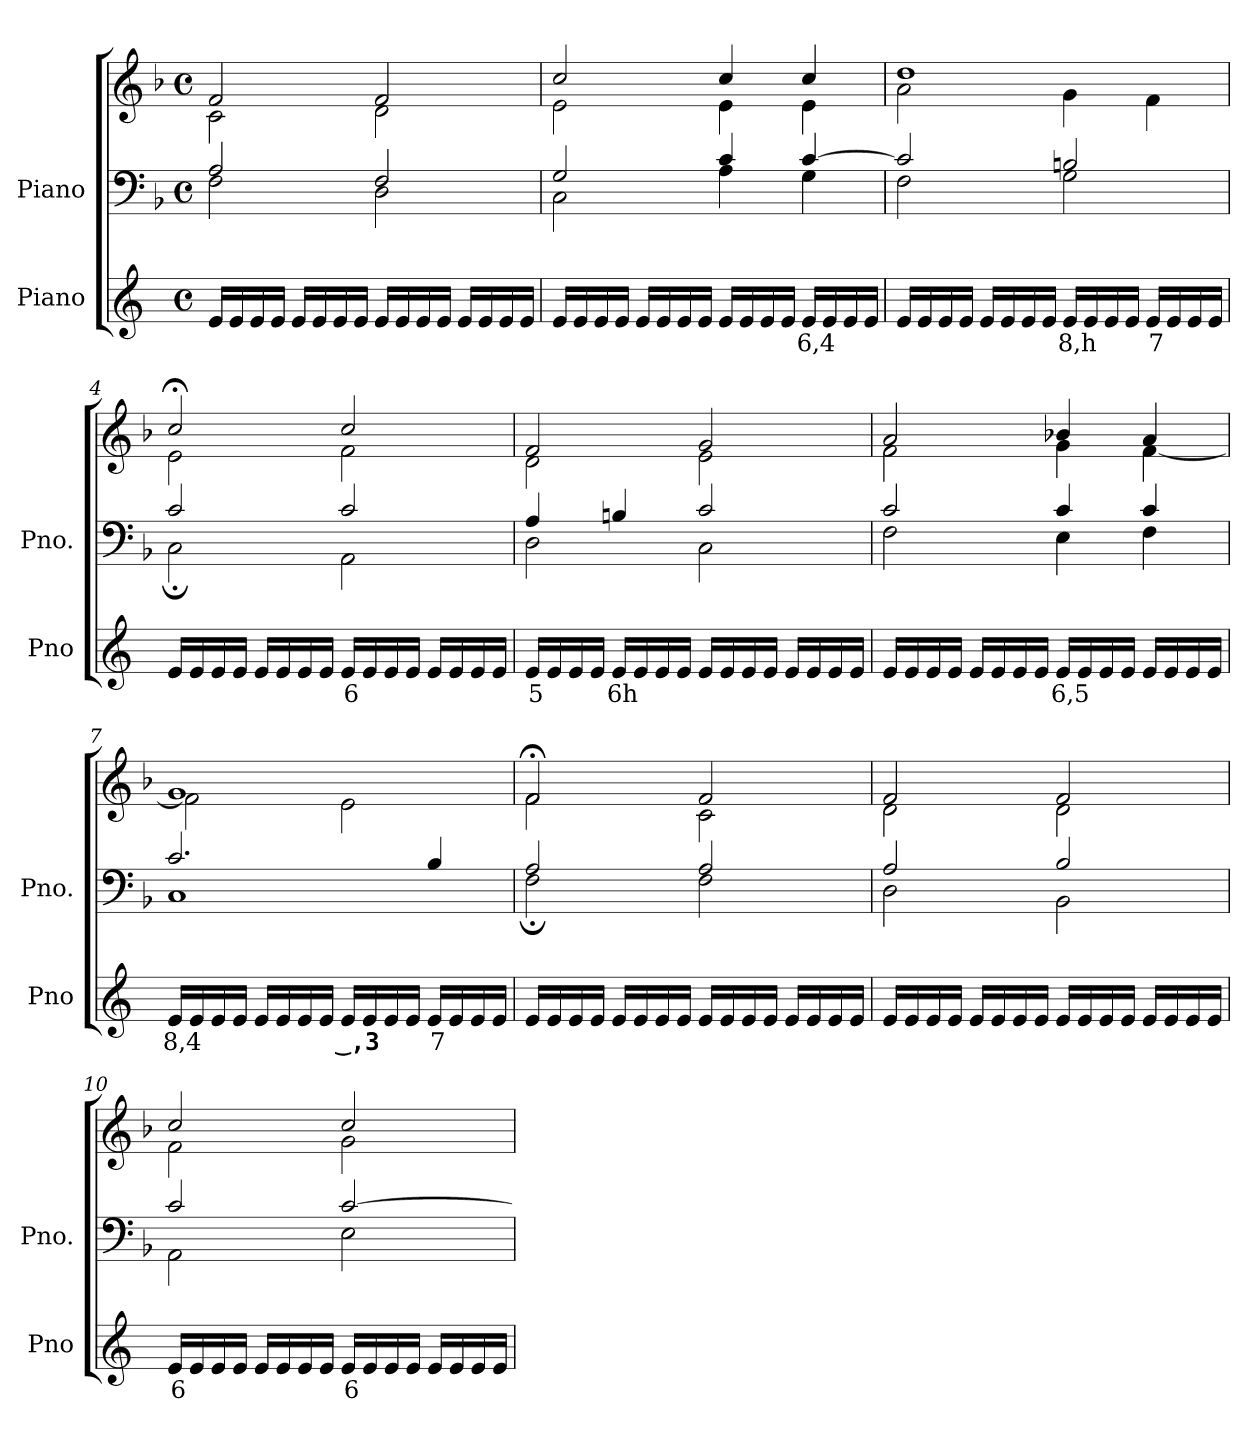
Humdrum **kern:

**kern	**text	**kern	**kern
*part2	*part2	*part1	*part1
*staff3	*staff3	*staff2	*staff1
*I"Piano	*	*I"Piano	*
*I'Pno	*	*I'Pno.	*
*clefG2	*	*clefF4	*clefG2
*k[]	*	*k[b-]	*k[b-]
*M4/4	*	*M4/4	*M4/4
*met(c)	*	*met(c)	*met(c)
=1	=1	=1	=1
*	*	*^	*^
16e/LL	.	2A/	2F\	2f/	2c\
16e/	.	.	.	.	.
16e/	.	.	.	.	.
16e/JJ	.	.	.	.	.
16e/LL	.	.	.	.	.
16e/	.	.	.	.	.
16e/	.	.	.	.	.
16e/JJ	.	.	.	.	.
16e/LL	.	2F/	2D\	2f/	2d\
16e/	.	.	.	.	.
16e/	.	.	.	.	.
16e/JJ	.	.	.	.	.
16e/LL	.	.	.	.	.
16e/	.	.	.	.	.
16e/	.	.	.	.	.
16e/JJ	.	.	.	.	.
=2	=2	=2	=2	=2	=2
16e/LL	.	2G/	2C\	2cc/	2e\
16e/	.	.	.	.	.
16e/	.	.	.	.	.
16e/JJ	.	.	.	.	.
16e/LL	.	.	.	.	.
16e/	.	.	.	.	.
16e/	.	.	.	.	.
16e/JJ	.	.	.	.	.
16e/LL	.	4c/	4A\	4cc/	4e\
16e/	.	.	.	.	.
16e/	.	.	.	.	.
16e/JJ	.	.	.	.	.
!	!LO:LY:b	!	!	!	!
16e/LL	6,4	[4c/	4G\	4cc/	4e\
16e/	.	.	.	.	.
16e/	.	.	.	.	.
16e/JJ	.	.	.	.	.
=3	=3	=3	=3	=3	=3
16e/LL	.	2c/]	2F\	1dd	2a\
16e/	.	.	.	.	.
16e/	.	.	.	.	.
16e/JJ	.	.	.	.	.
16e/LL	.	.	.	.	.
16e/	.	.	.	.	.
16e/	.	.	.	.	.
16e/JJ	.	.	.	.	.
!	!LO:LY:b	!	!	!	!
16e/LL	8,h	2Bn/	2G\	.	4g\
16e/	.	.	.	.	.
16e/	.	.	.	.	.
16e/JJ	.	.	.	.	.
!	!LO:LY:b	!	!	!	!
16e/LL	7	.	.	.	4f\
16e/	.	.	.	.	.
16e/	.	.	.	.	.
16e/JJ	.	.	.	.	.
=4	=4	=4	=4	=4	=4
16e/LL	.	2c/	2C;\	2cc;</	2e\
16e/	.	.	.	.	.
16e/	.	.	.	.	.
16e/JJ	.	.	.	.	.
16e/LL	.	.	.	.	.
16e/	.	.	.	.	.
16e/	.	.	.	.	.
16e/JJ	.	.	.	.	.
!	!LO:LY:b	!	!	!	!
16e/LL	6	2c/	2AA\	2cc/	2f\
16e/	.	.	.	.	.
16e/	.	.	.	.	.
16e/JJ	.	.	.	.	.
16e/LL	.	.	.	.	.
16e/	.	.	.	.	.
16e/	.	.	.	.	.
16e/JJ	.	.	.	.	.
=5	=5	=5	=5	=5	=5
!	!LO:LY:b	!	!	!	!
16e/LL	5	4A/	2D\	2f/	2d\
16e/	.	.	.	.	.
16e/	.	.	.	.	.
16e/JJ	.	.	.	.	.
!	!LO:LY:b	!	!	!	!
16e/LL	6h	4Bn/	.	.	.
16e/	.	.	.	.	.
16e/	.	.	.	.	.
16e/JJ	.	.	.	.	.
16e/LL	.	2c/	2C\	2g/	2e\
16e/	.	.	.	.	.
16e/	.	.	.	.	.
16e/JJ	.	.	.	.	.
16e/LL	.	.	.	.	.
16e/	.	.	.	.	.
16e/	.	.	.	.	.
16e/JJ	.	.	.	.	.
=6	=6	=6	=6	=6	=6
16e/LL	.	2c/	2F\	2a/	2f\
16e/	.	.	.	.	.
16e/	.	.	.	.	.
16e/JJ	.	.	.	.	.
16e/LL	.	.	.	.	.
16e/	.	.	.	.	.
16e/	.	.	.	.	.
16e/JJ	.	.	.	.	.
!	!LO:LY:b	!	!	!	!
16e/LL	6,5	4c/	4E\	4b-X/	4g\
16e/	.	.	.	.	.
16e/	.	.	.	.	.
16e/JJ	.	.	.	.	.
16e/LL	.	4c/	4F\	4a/	[4f\
16e/	.	.	.	.	.
16e/	.	.	.	.	.
16e/JJ	.	.	.	.	.
=7	=7	=7	=7	=7	=7
!	!LO:LY:b	!	!	!	!
16e/LL	8,4	2.c/	1C	1g	2f\]
16e/	.	.	.	.	.
16e/	.	.	.	.	.
16e/JJ	.	.	.	.	.
16e/LL	.	.	.	.	.
16e/	.	.	.	.	.
16e/	.	.	.	.	.
16e/JJ	.	.	.	.	.
!	!LO:LY:b	!	!	!	!
16e/LL	_,3	.	.	.	2e\
16e/	.	.	.	.	.
16e/	.	.	.	.	.
16e/JJ	.	.	.	.	.
!	!LO:LY:b	!	!	!	!
16e/LL	7	4B-/	.	.	.
16e/	.	.	.	.	.
16e/	.	.	.	.	.
16e/JJ	.	.	.	.	.
=8	=8	=8	=8	=8	=8
16e/LL	.	2A/	2F;\	2f;</	2f\
16e/	.	.	.	.	.
16e/	.	.	.	.	.
16e/JJ	.	.	.	.	.
16e/LL	.	.	.	.	.
16e/	.	.	.	.	.
16e/	.	.	.	.	.
16e/JJ	.	.	.	.	.
16e/LL	.	2A/	2F\	2f/	2c\
16e/	.	.	.	.	.
16e/	.	.	.	.	.
16e/JJ	.	.	.	.	.
16e/LL	.	.	.	.	.
16e/	.	.	.	.	.
16e/	.	.	.	.	.
16e/JJ	.	.	.	.	.
=9	=9	=9	=9	=9	=9
16e/LL	.	2A/	2D\	2f/	2d\
16e/	.	.	.	.	.
16e/	.	.	.	.	.
16e/JJ	.	.	.	.	.
16e/LL	.	.	.	.	.
16e/	.	.	.	.	.
16e/	.	.	.	.	.
16e/JJ	.	.	.	.	.
16e/LL	.	2B-/	2BB-\	2f/	2d\
16e/	.	.	.	.	.
16e/	.	.	.	.	.
16e/JJ	.	.	.	.	.
16e/LL	.	.	.	.	.
16e/	.	.	.	.	.
16e/	.	.	.	.	.
16e/JJ	.	.	.	.	.
=10	=10	=10	=10	=10	=10
!	!LO:LY:b	!	!	!	!
16e/LL	6	2c/	2AA\	2cc/	2f\
16e/	.	.	.	.	.
16e/	.	.	.	.	.
16e/JJ	.	.	.	.	.
16e/LL	.	.	.	.	.
16e/	.	.	.	.	.
16e/	.	.	.	.	.
16e/JJ	.	.	.	.	.
!	!LO:LY:b	!	!	!	!
16e/LL	6	[2c/	2E\	2cc/	2g\
16e/	.	.	.	.	.
16e/	.	.	.	.	.
16e/JJ	.	.	.	.	.
16e/LL	.	.	.	.	.
16e/	.	.	.	.	.
16e/	.	.	.	.	.
16e/JJ	.	.	.	.	.
*	*	*v	*v	*	*
*	*	*	*v	*v
=	=	=	=
*-	*-	*-	*-
